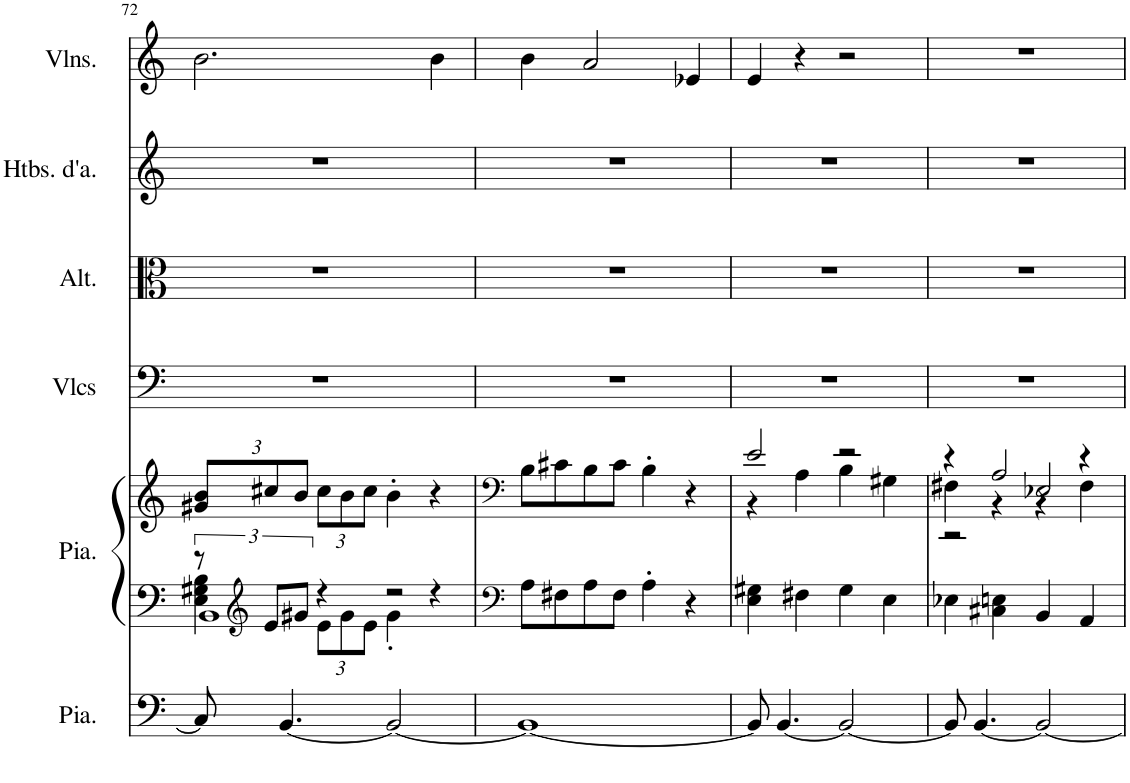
**kern	**kern	**kern	**kern	**kern	**kern	**kern
*part6	*part5	*part5	*part4	*part3	*part2	*part1
*staff7	*staff6	*staff5	*staff4	*staff3	*staff2	*staff1
*I"Piano, Pedals	*I"Piano, Organ	*	*I"Violoncelles, Bass	*I"Altos, Tenor	*I"Hautbois d'amour, Alto	*I"Violons, Soprano
*I'Pia.	*I'Pia.	*	*I'Vlcs	*I'Alt.	*I'Htbs. d'a.	*I'Vlns.
!!LO:PB:g=z
*clefF4	*clefF4	*clefG2	*clefF4	*clefC3	*clefG2	*clefG2
*	*	*	*	*	*Trd2c3	*
*k[]	*k[]	*k[]	*k[]	*k[]	*k[]	*k[]
*M4/4	*M4/4	*M4/4	*M4/4	*M4/4	*M4/4	*M4/4
=72	=72	=72	=72	=72	=72	=72
*	*^	*	*	*	*	*
*	*	*^	*	*	*	*	*
*	*	*	*	*Xbrackettup	*	*	*	*
8C/]	12r	4E\ 4G#X\ 4B\	1BB	12g#X/ 12b/L	1r	1r	1r	2.b\
*	*clefG2	*	*	*	*	*	*	*
.	12e/L	.	.	12cc#X/	.	.	.	.
[4.BB/	.	.	.	.	.	.	.	.
.	12g#X/J	.	.	12b/J	.	.	.	.
*	*	*Xbrackettup	*	*	*	*	*	*
.	4r	12e\L	.	12cc#\L	.	.	.	.
.	.	12g#\	.	12b\	.	.	.	.
.	.	12e\J	.	12cc#\J	.	.	.	.
2BB/_	2r	4g#'\	.	4b'\	.	.	.	.
.	.	4r	.	4r	.	.	.	4b\
*	*v	*v	*v	*	*	*	*	*
=73	=73	=73	=73	=73	=73	=73
*	*clefF4	*clefF4	*	*	*	*
1BB_	8A\L	8B\L	1r	1r	1r	4b\
.	8F#X\	8c#X\	.	.	.	.
.	8A\	8B\	.	.	.	2a/
.	8F#\J	8c#\J	.	.	.	.
.	4A'\	4B'\	.	.	.	.
.	4r	4r	.	.	.	4e-X/
=74	=74	=74	=74	=74	=74	=74
*	*	*^	*	*	*	*
8BB/]	4E\ 4G#X\	2e/	4r	1r	1r	1r	4e/
[4.BB/	.	.	.	.	.	.	.
.	4F#X\	.	4A\	.	.	.	4r
2BB/_	4G#\	2r	4B\	.	.	.	2r
.	4E\	.	4G#X\	.	.	.	.
=75	=75	=75	=75	=75	=75	=75	=75
*	*	*	*^	*	*	*	*
8BB/]	4E-X\	4r	4F#X\	2r	1r	1r	1r	1r
[4.BB/	.	.	.	.	.	.	.	.
.	4C#X\ 4En\	2A/	4r	.	.	.	.	.
2BB/_	4BB/	.	4r	2E-X/	.	.	.	.
.	4AA/	4r	4F#\	.	.	.	.	.
*	*	*v	*v	*v	*	*	*	*
=	=	=	=	=	=	=
*-	*-	*-	*-	*-	*-	*-
